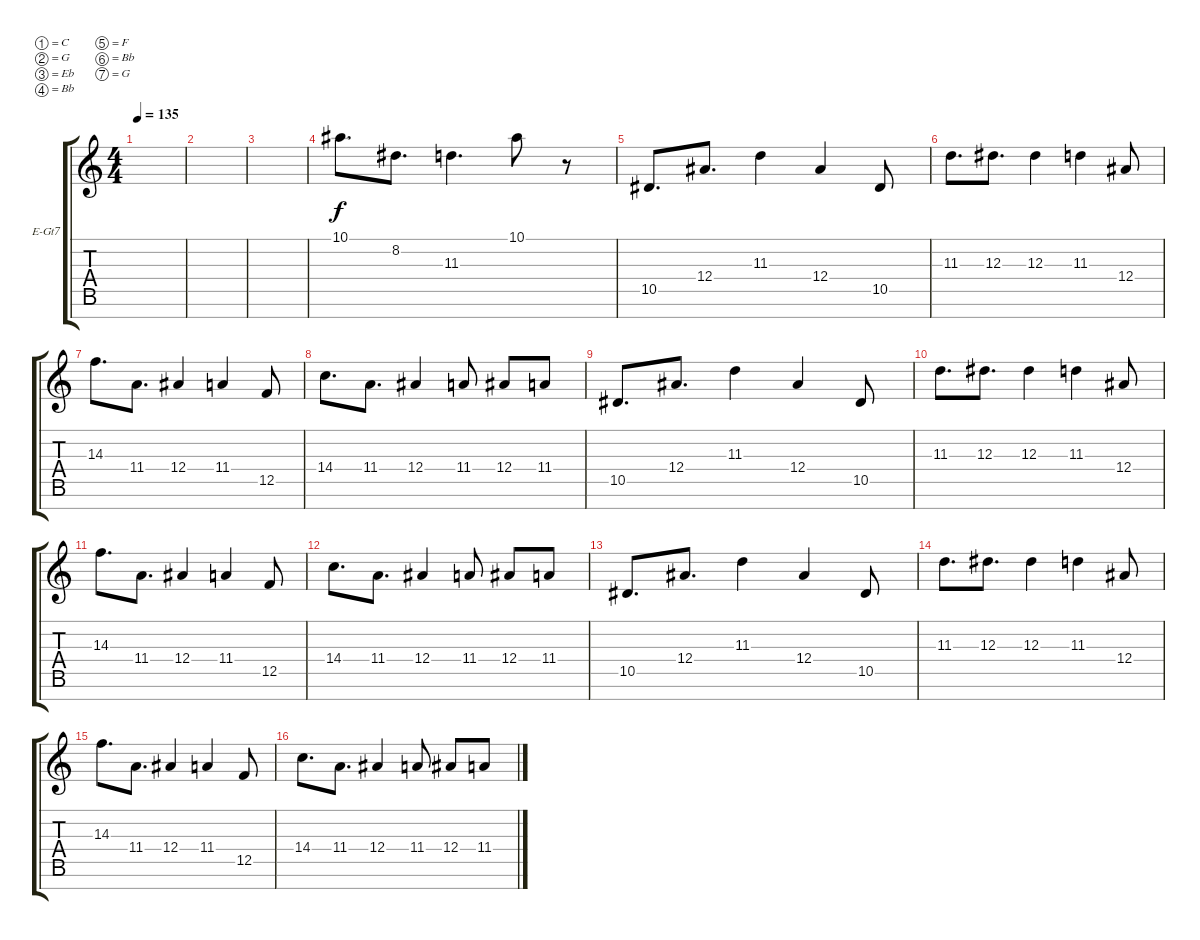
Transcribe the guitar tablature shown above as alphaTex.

\defaultSystemsLayout 4
\bracketExtendMode groupsimilarinstruments
\firstSystemTrackNameOrientation horizontal
\otherSystemsTrackNameOrientation horizontal
\track ("Electric Guitar" "E-Gt7") {instrument distortionguitar}
\staff {score tabs}
\tuning (C4 G3 Eb3 Bb2 F2 Bb1 G1)
\ts (4 4)
\tempo 135
\clef g2
\ks c
|
|
|
10.1.8{d} 8.2.8{d} 11.3.4{d} 10.1.8 r.8 |
10.5.8{d} 12.4.8{d} 11.3.4 12.4.4 10.5.8 |
11.3.8{d} 12.3.8{d} 12.3.4 11.3.4 12.4.8 |
14.3.8{d} 11.4.8{d} 12.4.4 11.4.4 12.5.8 |
14.4.8{d} 11.4.8{d} 12.4.4 11.4.8 12.4.8 11.4.8 |
10.5.8{d} 12.4.8{d} 11.3.4 12.4.4 10.5.8 |
11.3.8{d} 12.3.8{d} 12.3.4 11.3.4 12.4.8 |
14.3.8{d} 11.4.8{d} 12.4.4 11.4.4 12.5.8 |
14.4.8{d} 11.4.8{d} 12.4.4 11.4.8 12.4.8 11.4.8 |
10.5.8{d} 12.4.8{d} 11.3.4 12.4.4 10.5.8 |
11.3.8{d} 12.3.8{d} 12.3.4 11.3.4 12.4.8 |
14.3.8{d} 11.4.8{d} 12.4.4 11.4.4 12.5.8 |
14.4.8{d} 11.4.8{d} 12.4.4 11.4.8 12.4.8 11.4.8
